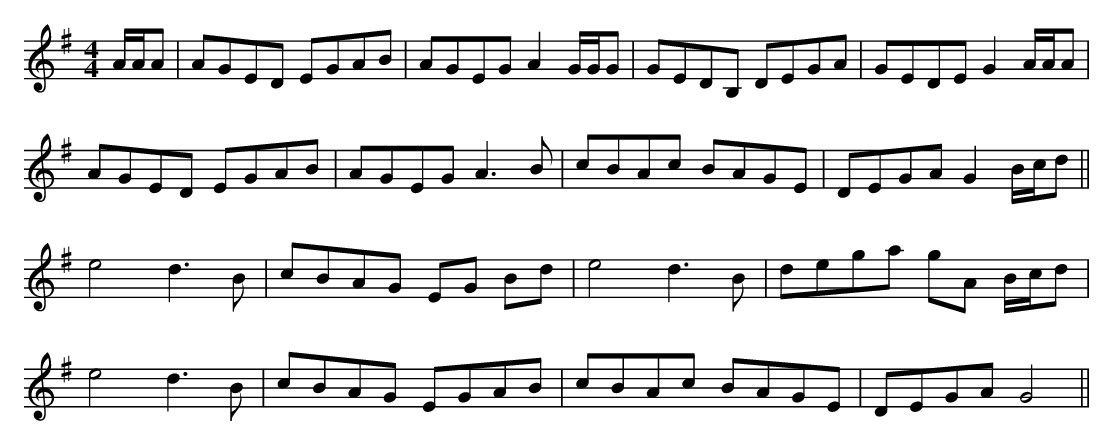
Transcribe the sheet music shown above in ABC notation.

X:1
M:4/4
K:Ador
A/A/A|AGED EGAB|AGEG A2 G/G/G|GEDB, DEGA|GEDE G2 A/A/A|
AGED EGAB|AGEG A3 B|cBAc BAGE|DEGA G2 B/c/d||
e4 d3B|cBAG EG Bd|e4 d3 B|dega gA B/c/d|
e4 d3 B|cBAG EGAB|cBAc BAGE|DEGA G4||
